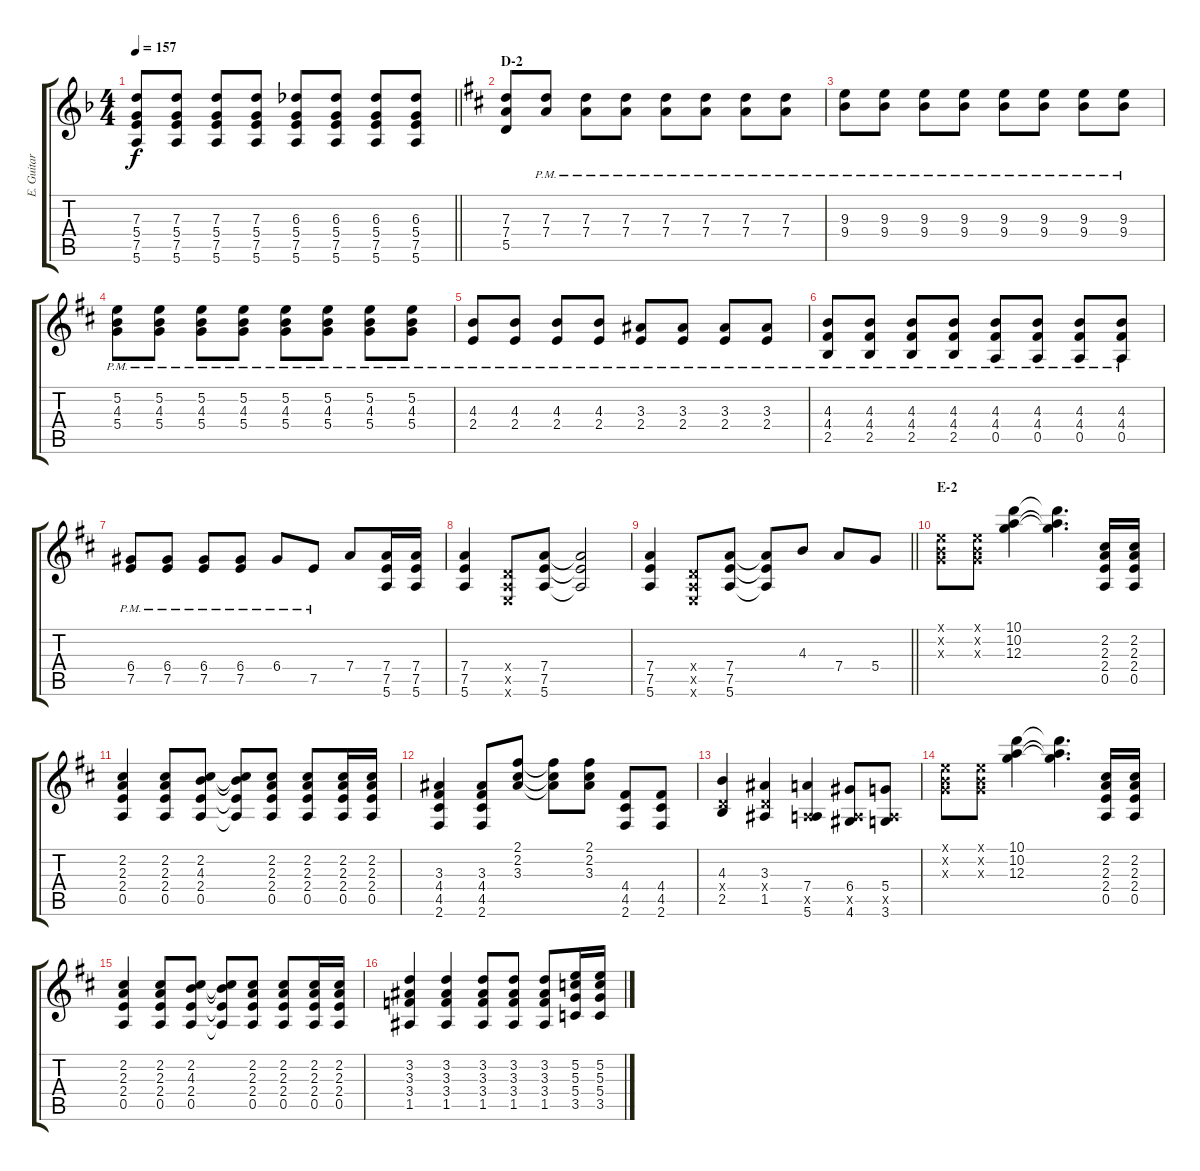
\track ("E. Guitar II" "E. Guitar ") {instrument overdrivenguitar}
\staff {score tabs}
\tuning (E4 B3 G3 D3 A2 E2) {hide}
\ts (4 4)
\tempo 157
\clef g2
\barLineRight lightlight
\ks f
(7.3{t} 5.4{t} 7.5{t} 5.6{t}).8{dy f} (7.3 5.4 7.5 5.6).8 (7.3 5.4 7.5 5.6).8 (7.3 5.4 7.5 5.6).8 (6.3 5.4 7.5 5.6).8 (6.3 5.4 7.5 5.6).8 (6.3 5.4 7.5 5.6).8 (6.3 5.4 7.5 5.6).8 |
\section ("" "D-2")
\ks d
(7.3 7.4 5.5).8 (7.3{pm} 7.4{pm}).8 (7.3{pm} 7.4{pm}).8 (7.3{pm} 7.4{pm}).8 (7.3{pm} 7.4{pm}).8 (7.3{pm} 7.4{pm}).8 (7.3{pm} 7.4{pm}).8 (7.3{pm} 7.4{pm}).8 |
(9.3{pm} 9.4{pm}).8 (9.3{pm} 9.4{pm}).8 (9.3{pm} 9.4{pm}).8 (9.3{pm} 9.4{pm}).8 (9.3{pm} 9.4{pm}).8 (9.3{pm} 9.4{pm}).8 (9.3{pm} 9.4{pm}).8 (9.3{pm} 9.4{pm}).8 |
(5.2{pm} 4.3{pm} 5.4{pm}).8 (5.2{pm} 4.3{pm} 5.4{pm}).8 (5.2{pm} 4.3{pm} 5.4{pm}).8 (5.2{pm} 4.3{pm} 5.4{pm}).8 (5.2{pm} 4.3{pm} 5.4{pm}).8 (5.2{pm} 4.3{pm} 5.4{pm}).8 (5.2{pm} 4.3{pm} 5.4{pm}).8 (5.2{pm} 4.3{pm} 5.4{pm}).8 |
(4.3{pm} 2.4{pm}).8 (4.3{pm} 2.4{pm}).8 (4.3{pm} 2.4{pm}).8 (4.3{pm} 2.4{pm}).8 (3.3{pm} 2.4{pm}).8 (3.3{pm} 2.4{pm}).8 (3.3{pm} 2.4{pm}).8 (3.3{pm} 2.4{pm}).8 |
(4.3{pm} 4.4{pm} 2.5{pm}).8 (4.3{pm} 4.4{pm} 2.5{pm}).8 (4.3{pm} 4.4{pm} 2.5{pm}).8 (4.3{pm} 4.4{pm} 2.5{pm}).8 (4.3{pm} 4.4{pm} 0.5{pm}).8 (4.3{pm} 4.4{pm} 0.5{pm}).8 (4.3{pm} 4.4{pm} 0.5{pm}).8 (4.3{pm} 4.4{pm} 0.5{pm}).8 |
(6.4{pm} 7.5{pm}).8 (6.4{pm} 7.5{pm}).8 (6.4{pm} 7.5{pm}).8 (6.4{pm} 7.5{pm}).8 6.4{pm}.8 7.5{pm}.8 7.4.8 (7.4 7.5 5.6).16 (7.4 7.5 5.6).16 |
(7.4 7.5 5.6).4 (0.4{x} 0.5{x} 0.6{x}).8 (7.4 7.5 5.6).8 (7.4{t} 7.5{t} 5.6{t}).2 |
\barLineRight lightlight
(7.4 7.5 5.6).4 (0.4{x} 0.5{x} 0.6{x}).8 (7.4 7.5 5.6).8 (7.4{t} 7.5{t} 5.6{t}).8 4.3.8 7.4.8 5.4.8 |
\section ("" "E-2")
(0.1{x} 0.2{x} 0.3{x}).8 (0.1{x} 0.2{x} 0.3{x}).8 (10.1 10.2 12.3).4 (10.1{t} 10.2{t} 12.3{t}).4{d} (2.2 2.3 2.4 0.5).16 (2.2 2.3 2.4 0.5).16 |
(2.2 2.3 2.4 0.5).4 (2.2 2.3 2.4 0.5).8 (2.2 4.3 2.4 0.5).8 (2.2{t} 4.3{t} 2.4{t} 0.5{t}).8 (2.2 2.3 2.4 0.5).8 (2.2 2.3 2.4 0.5).8 (2.2 2.3 2.4 0.5).16 (2.2 2.3 2.4 0.5).16 |
(3.3 4.4 4.5 2.6).4 (3.3 4.4 4.5 2.6).8 (2.1 2.2 3.3).8 (2.1{t} 2.2{t} 3.3{t}).8 (2.1 2.2 3.3).8 (4.4 4.5 2.6).8 (4.4 4.5 2.6).8 |
(4.3 0.4{x} 2.5).4 (3.3 0.4{x} 1.5).4 (7.4 0.5{x} 5.6).4 (6.4 0.5{x} 4.6).8 (5.4 0.5{x} 3.6).8 |
(0.1{x} 0.2{x} 0.3{x}).8 (0.1{x} 0.2{x} 0.3{x}).8 (10.1 10.2 12.3).4 (10.1{t} 10.2{t} 12.3{t}).4{d} (2.2 2.3 2.4 0.5).16 (2.2 2.3 2.4 0.5).16 |
(2.2 2.3 2.4 0.5).4 (2.2 2.3 2.4 0.5).8 (2.2 4.3 2.4 0.5).8 (2.2{t} 4.3{t} 2.4{t} 0.5{t}).8 (2.2 2.3 2.4 0.5).8 (2.2 2.3 2.4 0.5).8 (2.2 2.3 2.4 0.5).16 (2.2 2.3 2.4 0.5).16 |
(3.2 3.3 3.4 1.5).4 (3.2 3.3 3.4 1.5).4 (3.2 3.3 3.4 1.5).8 (3.2 3.3 3.4 1.5).8 (3.2 3.3 3.4 1.5).8 (5.2 5.3 5.4 3.5).16 (5.2 5.3 5.4 3.5).16
